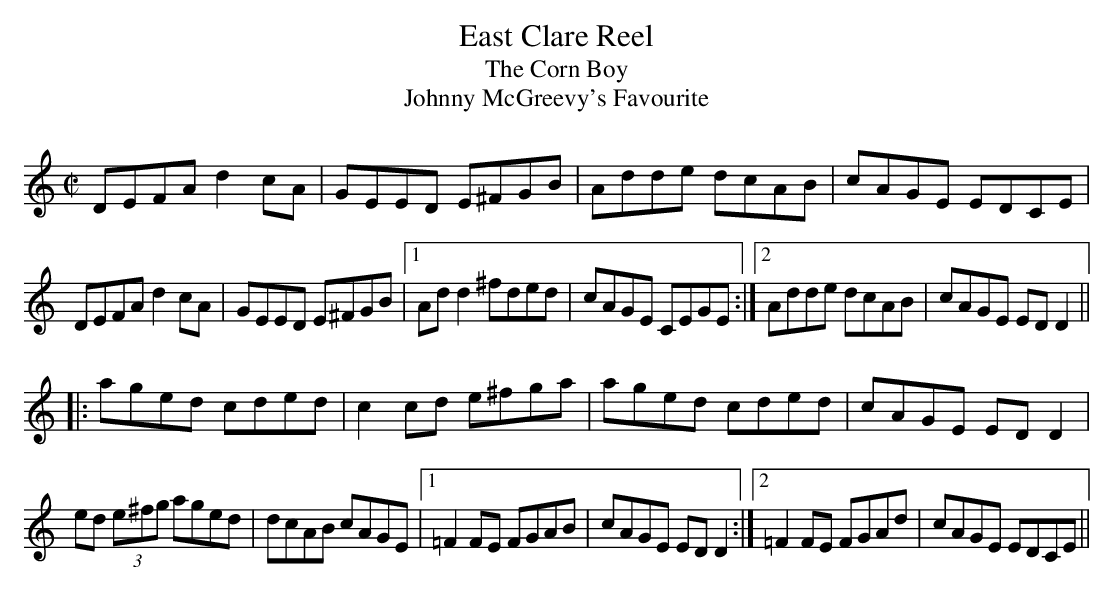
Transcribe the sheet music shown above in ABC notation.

X:1
T:East Clare Reel
T:Corn Boy, The
T:Johnny McGreevy's Favourite
M:C|
K:Ddor
DEFA d2cA|GEED E^FGB|Adde dcAB|cAGE EDCE|
DEFA d2cA|GEED E^FGB|1 Add2 ^fded|cAGE CEGE:|2 Adde dcAB|cAGE EDD2||
|:aged cded|c2cd e^fga|aged cded|cAGE EDD2|
ed (3e^fg aged|dcAB cAGE|1 =F2FE FGAB|cAGE EDD2:|2 =F2FE FGAd|cAGE EDCE||
